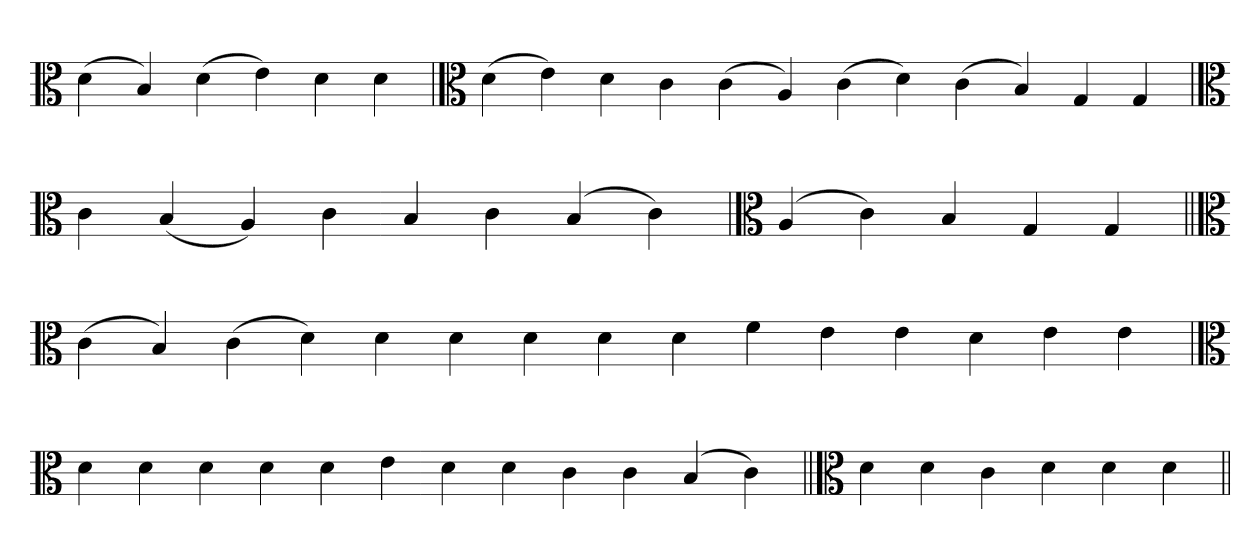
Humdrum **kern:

**kern
*part1
*staff1
*clefC3
=
(4d
4B)
(4d
4e)
4d
4d
=`
*clefC3
(4d
4e)
4d
4c
(4c
4A)
(4c
4d)
(4c
4B)
4G
4G
='
*clefC3
4c
(4B
4A)
4c
4B
4c
(4B
4c)
=`
*clefC3
(4A
4c)
4B
4G
4G
=||
*clefC3
(4c
4B)
(4c
4d)
4d
4d
4d
4d
4d
4f
4e
4e
4d
4e
4e
=
*clefC3
4d
4d
4d
4d
4d
4e
4d
4d
4c
4c
(4B
4c)
=||
*clefC3
4d
4d
4c
4d
4d
4d
=||
*-
